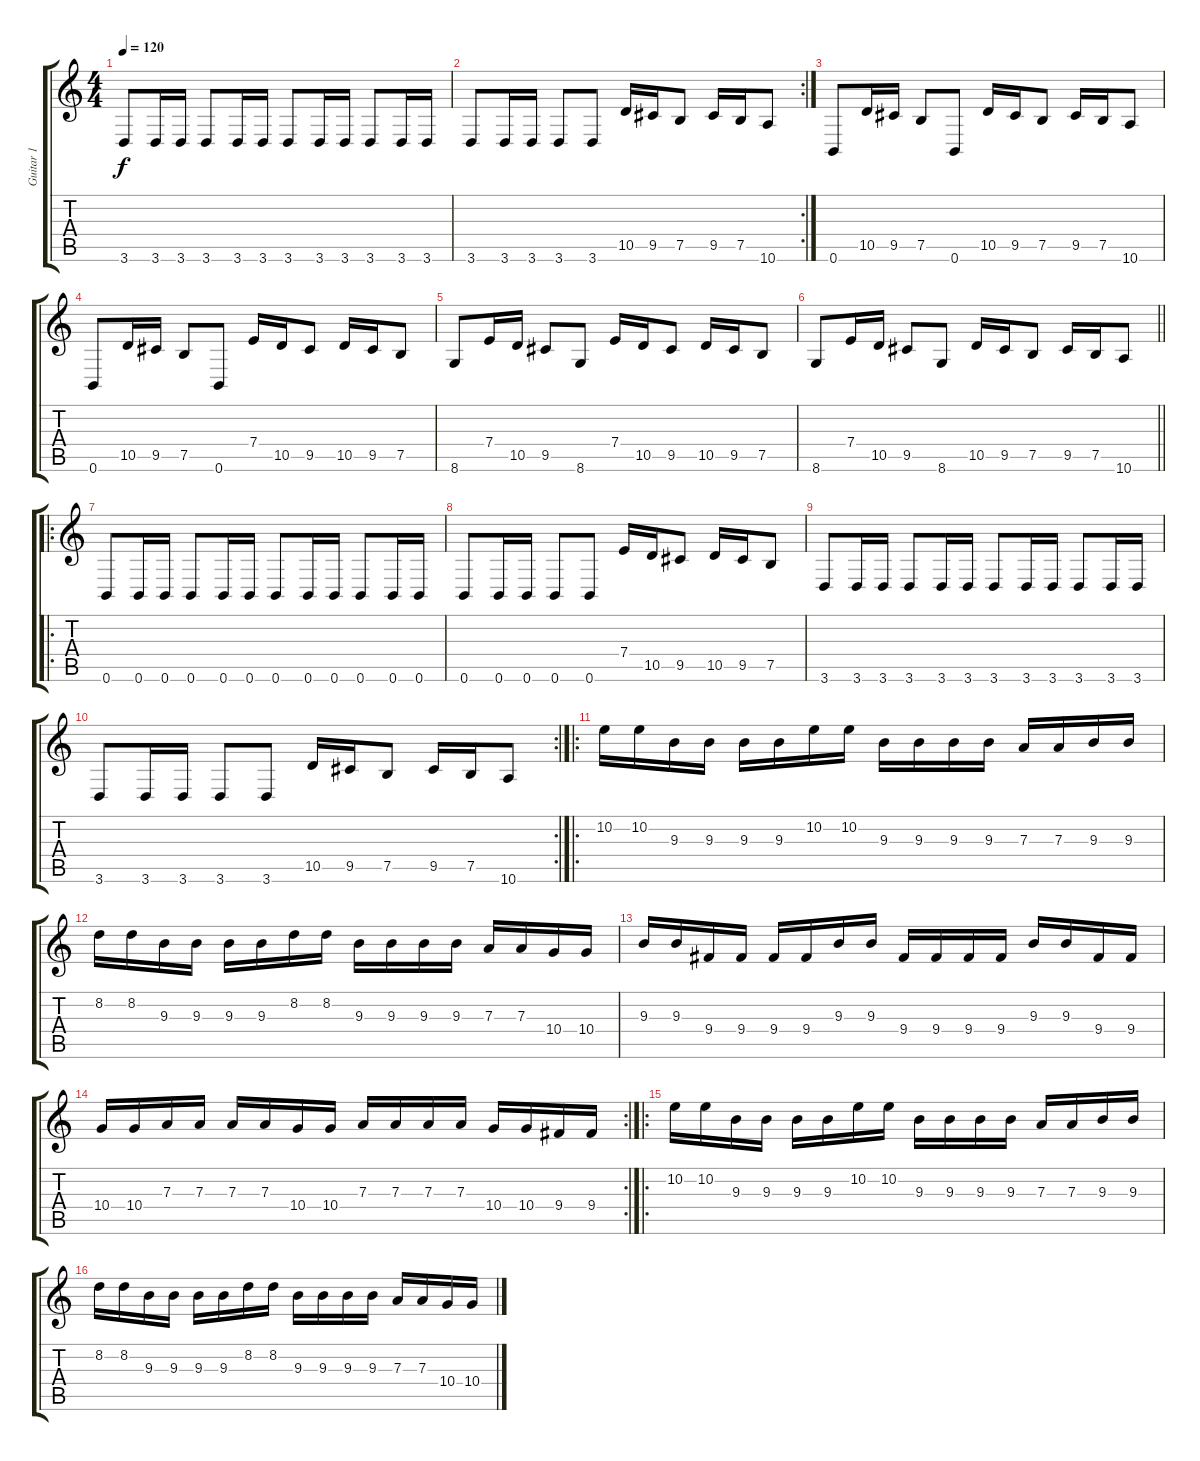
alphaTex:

\track ("Guitar 1" "Guitar 1") {instrument distortionguitar}
\staff {score tabs}
\tuning (B3 Gb3 D3 A2 E2 B1) {hide}
\ts (4 4)
\tempo 120
\clef g2
\ks c
3.6.8{dy f} 3.6.16 3.6.16 3.6.8 3.6.16 3.6.16 3.6.8 3.6.16 3.6.16 3.6.8 3.6.16 3.6.16 |
\rc 2
3.6.8 3.6.16 3.6.16 3.6.8 3.6.8 10.5.16 9.5.16 7.5.8 9.5.16 7.5.16 10.6.8 |
0.6.8 10.5.16 9.5.16 7.5.8 0.6.8 10.5.16 9.5.16 7.5.8 9.5.16 7.5.16 10.6.8 |
0.6.8 10.5.16 9.5.16 7.5.8 0.6.8 7.4.16 10.5.16 9.5.8 10.5.16 9.5.16 7.5.8 |
8.6.8 7.4.16 10.5.16 9.5.8 8.6.8 7.4.16 10.5.16 9.5.8 10.5.16 9.5.16 7.5.8 |
\barLineRight lightlight
8.6.8 7.4.16 10.5.16 9.5.8 8.6.8 10.5.16 9.5.16 7.5.8 9.5.16 7.5.16 10.6.8 |
\ro
0.6.8 0.6.16 0.6.16 0.6.8 0.6.16 0.6.16 0.6.8 0.6.16 0.6.16 0.6.8 0.6.16 0.6.16 |
0.6.8 0.6.16 0.6.16 0.6.8 0.6.8 7.4.16 10.5.16 9.5.8 10.5.16 9.5.16 7.5.8 |
3.6.8 3.6.16 3.6.16 3.6.8 3.6.16 3.6.16 3.6.8 3.6.16 3.6.16 3.6.8 3.6.16 3.6.16 |
\rc 2
3.6.8 3.6.16 3.6.16 3.6.8 3.6.8 10.5.16 9.5.16 7.5.8 9.5.16 7.5.16 10.6.8 |
\ro
10.2.16 10.2.16 9.3.16 9.3.16 9.3.16 9.3.16 10.2.16 10.2.16 9.3.16 9.3.16 9.3.16 9.3.16 7.3.16 7.3.16 9.3.16 9.3.16 |
8.2.16 8.2.16 9.3.16 9.3.16 9.3.16 9.3.16 8.2.16 8.2.16 9.3.16 9.3.16 9.3.16 9.3.16 7.3.16 7.3.16 10.4.16 10.4.16 |
9.3.16 9.3.16 9.4.16 9.4.16 9.4.16 9.4.16 9.3.16 9.3.16 9.4.16 9.4.16 9.4.16 9.4.16 9.3.16 9.3.16 9.4.16 9.4.16 |
\rc 2
10.4.16 10.4.16 7.3.16 7.3.16 7.3.16 7.3.16 10.4.16 10.4.16 7.3.16 7.3.16 7.3.16 7.3.16 10.4.16 10.4.16 9.4.16 9.4.16 |
\ro
10.2.16 10.2.16 9.3.16 9.3.16 9.3.16 9.3.16 10.2.16 10.2.16 9.3.16 9.3.16 9.3.16 9.3.16 7.3.16 7.3.16 9.3.16 9.3.16 |
8.2.16 8.2.16 9.3.16 9.3.16 9.3.16 9.3.16 8.2.16 8.2.16 9.3.16 9.3.16 9.3.16 9.3.16 7.3.16 7.3.16 10.4.16 10.4.16
